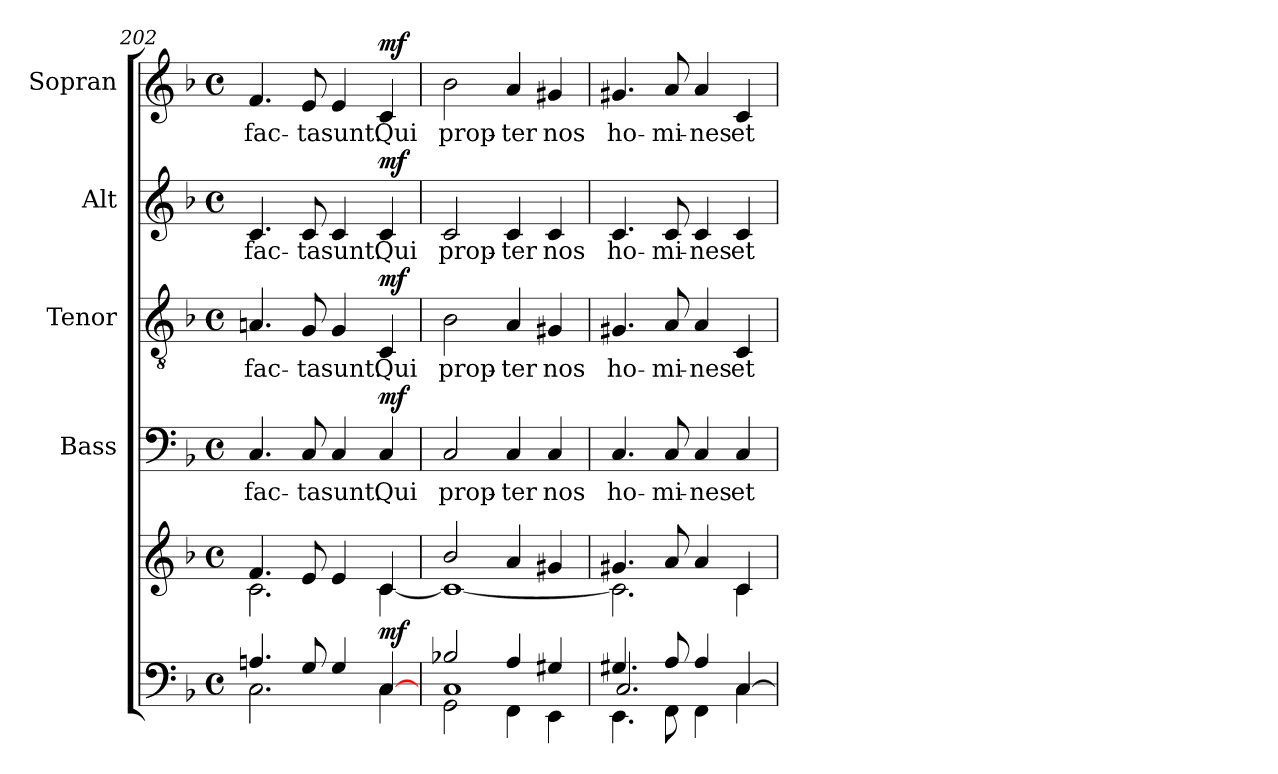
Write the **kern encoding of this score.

**kern	**kern	**dynam	**kern	**text	**dynam	**kern	**text	**dynam	**kern	**text	**dynam	**kern	**text	**dynam
*part5	*part5	*part5	*part4	*part4	*part4	*part3	*part3	*part3	*part2	*part2	*part2	*part1	*part1	*part1
*staff6	*staff5	*staff5/6	*staff4	*staff4	*staff4	*staff3	*staff3	*staff3	*staff2	*staff2	*staff2	*staff1	*staff1	*staff1
*	*	*	*I"Bass	*	*	*I"Tenor	*	*	*I"Alt	*	*	*I"Sopran	*	*
*	*	*	*I'B.	*	*	*I'T.	*	*	*I'A.	*	*	*I'S.	*	*
*clefF4	*clefG2	*	*clefF4	*	*	*clefGv2	*	*	*clefG2	*	*	*clefG2	*	*
*k[b-]	*k[b-]	*	*k[b-]	*	*	*k[b-]	*	*	*k[b-]	*	*	*k[b-]	*	*
*F:	*F:	*	*F:	*	*	*F:	*	*	*F:	*	*	*F:	*	*
*M4/4	*M4/4	*	*M4/4	*	*	*M4/4	*	*	*M4/4	*	*	*M4/4	*	*
*met(c)	*met(c)	*	*met(c)	*	*	*met(c)	*	*	*met(c)	*	*	*met(c)	*	*
=202	=202	=202	=202	=202	=202	=202	=202	=202	=202	=202	=202	=202	=202	=202
*^	*^	*	*	*	*	*	*	*	*	*	*	*	*	*
!	!	!	!	!	!	!LO:LY:b	!	!	!LO:LY:b	!	!	!LO:LY:b	!	!	!LO:LY:b	!
4.An/	2.C\	4.f/	2.c\	.	4.C/	fac-	.	4.An/	fac-	.	4.c/	fac-	.	4.f/	fac-	.
!	!	!	!	!	!	!LO:LY:b	!	!	!LO:LY:b	!	!	!LO:LY:b	!	!	!LO:LY:b	!
8G/	.	8e/	.	.	8C/	-ta	.	8G/	-ta	.	8c/	-ta	.	8e/	-ta	.
!	!	!	!	!	!	!LO:LY:b	!	!	!LO:LY:b	!	!	!LO:LY:b	!	!	!LO:LY:b	!
4G/	.	4e/	.	.	4C/	sunt.	.	4G/	sunt.	.	4c/	sunt.	.	4e/	sunt.	.
!	!	!	!	!LO:DY:b	!	!LO:LY:b	!LO:DY:a	!	!LO:LY:b	!LO:DY:a	!	!LO:LY:b	!LO:DY:a	!	!LO:LY:b	!LO:DY:a
[>4C/	4C\	4c/	[<4c\	mf	4C/	Qui	mf	4C/	Qui	mf	4c/	Qui	mf	4c/	Qui	mf
=203	=203	=203	=203	=203	=203	=203	=203	=203	=203	=203	=203	=203	=203	=203	=203	=203
*	*^	*	*	*	*	*	*	*	*	*	*	*	*	*	*	*
!	!	!	!	!	!	!	!LO:LY:b	!	!	!LO:LY:b	!	!	!LO:LY:b	!	!	!LO:LY:b	!
2B-X/	2GG\	1C	2b-/	1c_	.	2C/	prop-	.	2B-\	prop-	.	2c/	prop-	.	2b-\	prop-	.
!	!	!	!	!	!	!	!LO:LY:b	!	!	!LO:LY:b	!	!	!LO:LY:b	!	!	!LO:LY:b	!
4A/	4FF\	.	4a/	.	.	4C/	-ter	.	4A/	-ter	.	4c/	-ter	.	4a/	-ter	.
!	!	!	!	!	!	!	!LO:LY:b	!	!	!LO:LY:b	!	!	!LO:LY:b	!	!	!LO:LY:b	!
4G#X/	4EE\	.	4g#X/	.	.	4C/	nos	.	4G#X/	nos	.	4c/	nos	.	4g#X/	nos	.
!!LO:PB:g=z
=204	=204	=204	=204	=204	=204	=204	=204	=204	=204	=204	=204	=204	=204	=204	=204	=204	=204
!	!	!	!	!	!	!	!LO:LY:b	!	!	!LO:LY:b	!	!	!LO:LY:b	!	!	!LO:LY:b	!
4.G#X/	4.EE\	2.C/	4.g#X/	2.c\]	.	4.C/	ho-	.	4.G#X/	ho-	.	4.c/	ho-	.	4.g#X/	ho-	.
!	!	!	!	!	!	!	!LO:LY:b	!	!	!LO:LY:b	!	!	!LO:LY:b	!	!	!LO:LY:b	!
8A/	8FF\	.	8a/	.	.	8C/	-mi-	.	8A/	-mi-	.	8c/	-mi-	.	8a/	-mi-	.
!	!	!	!	!	!	!	!LO:LY:b	!	!	!LO:LY:b	!	!	!LO:LY:b	!	!	!LO:LY:b	!
4A/	4FF\	.	4a/	.	.	4C/	-nes	.	4A/	-nes	.	4c/	-nes	.	4a/	-nes	.
!	!	!	!	!	!	!	!LO:LY:b	!	!	!LO:LY:b	!	!	!LO:LY:b	!	!	!LO:LY:b	!
[>4C/	4C\	4ryy	4c/	4c\	.	4C/	et	.	4C/	et	.	4c/	et	.	4c/	et	.
*v	*v	*v	*	*	*	*	*	*	*	*	*	*	*	*	*	*	*
*	*v	*v	*	*	*	*	*	*	*	*	*	*	*	*	*
=	=	=	=	=	=	=	=	=	=	=	=	=	=	=
*-	*-	*-	*-	*-	*-	*-	*-	*-	*-	*-	*-	*-	*-	*-
